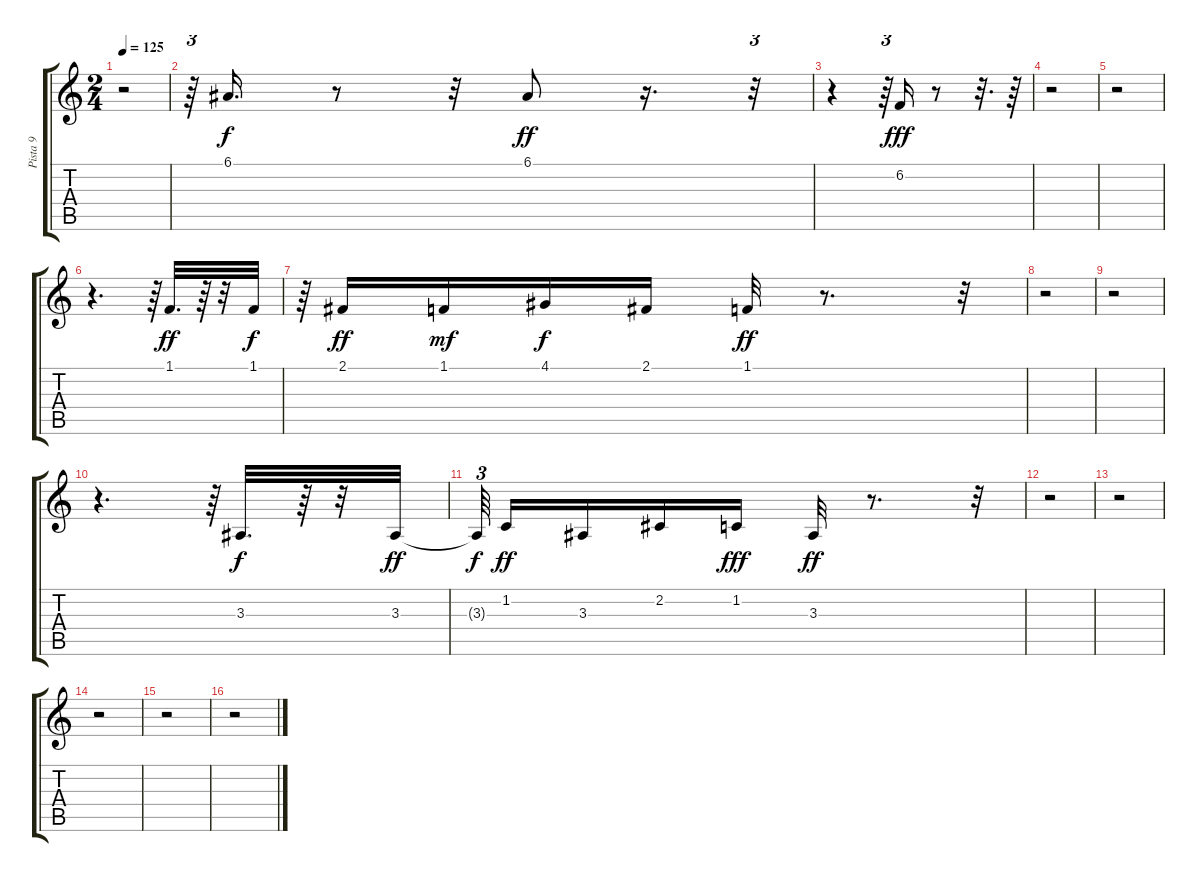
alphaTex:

\track ("Pista 9" "Pista 9") {instrument tenorsax}
\staff {score tabs}
\tuning (E4 B3 G3 D3 A2 E2) {hide}
\ts (2 4)
\tempo 125
\clef g2
\ks c
r.2{dy f} |
r.64{tu (3 2)} 6.1.16{d} r.8 r.32 6.1.8{dy ff} r.16{d} r.32{tu (3 2)} |
r.4 r.64{tu (3 2)} 6.2.16{dy fff} r.8 r.32{d} r.64 |
r.2 |
r.2 |
r.4{d} r.64{tu (3 2)} 1.1.32{d dy ff} r.64 r.32 1.1.32{dy f} |
r.64{tu (3 2)} 2.1.16{dy ff} 1.1.16{dy mf} 4.1.16{dy f} 2.1.16 1.1.32{dy ff} r.8{d} r.32{tu (3 2)} |
r.2 |
r.2 |
r.4{d} r.64{tu (3 2)} 3.3.32{d dy f} r.64 r.32 3.3.32{dy ff} |
3.3{t}.64{tu (3 2) dy f beam splitsecondary} 1.2.16{dy ff} 3.3.16 2.2.16 1.2.16{dy fff} 3.3.32{dy ff} r.8{d} r.32{tu (3 2)} |
r.2 |
r.2 |
r.2 |
r.2 |
r.2
